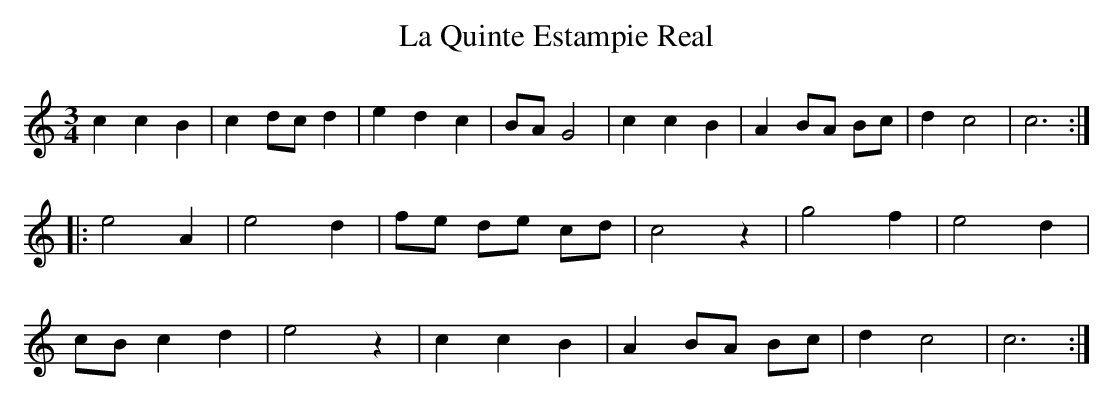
X:1
T:La Quinte Estampie Real
L:1/8
M:3/4
K:C
c2c2B2|c2dc d2|e2d2c2|BA G4|c2c2B2|A2BA Bc|d2c4|c6:|
|:e4A2|e4d2|fe de cd|c4z2|g4f2|e4d2|
cB c2d2|e4z2|c2c2B2|A2BA Bc|d2c4|c6:|
